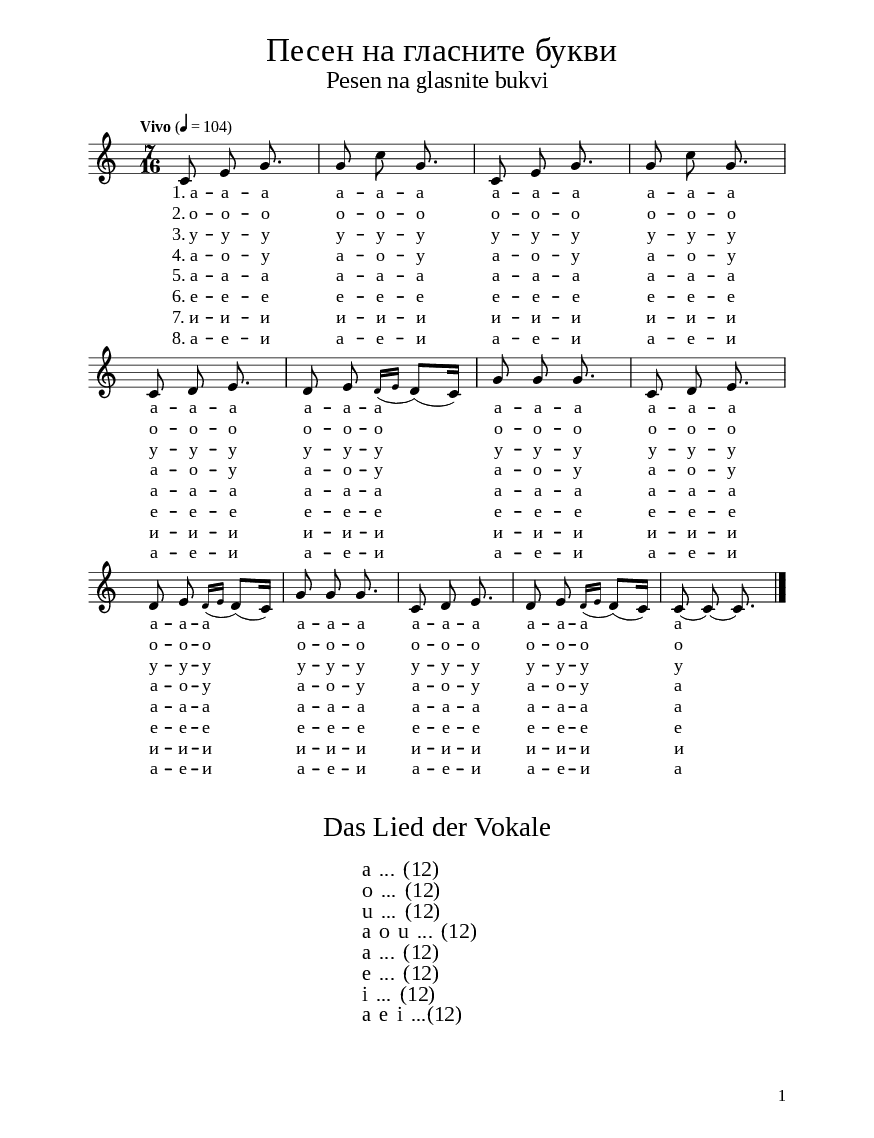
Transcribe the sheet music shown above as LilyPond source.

\version "2.24.0"

% include paper part and global functions
\include "include/globals.ily"

\bookpart {
  \label #'ref067
  \tocItem \markup "Песен на гласните букви – Pesen na glasnite bukvi"
  \include "include/bookpart-paper.ily"
  \score {
    \include "include/score-layout.ily"

    \new Voice \relative c' {
      \clef treble
      \key c \major
      \time 7/16
      \tempoFunc "Vivo" 4 "104"
      \autoBeamOff
      c8 e8 g8. | g8 c8 g8. | c,8 e8 g8. | g8 c8 g8. | \break
      c,8 d8 e8. | d8 e8  \acciaccatura {d16[e16]} d8([c16]) | g'8 g8 g8. | c,8 d8 e8. | \break
      d8 e8 \acciaccatura {d16[e16]} d8([c16]) | g'8 g8 g8. | c,8 d8 e8. | d8 e8 \acciaccatura {d16[e16]} d8([c16]) | c8~ c8~ c8. | \bar "|." \break
    }

    \addlyrics {
      "1. a" -- a -- a  a -- a -- a  a -- a -- a  a -- a -- a
      a -- a -- a  a -- a -- a  a -- a -- a  a -- a -- a
      a -- a -- a  a -- a -- a  a -- a -- a  a -- a -- a a
    }

    \addlyrics {
      "2. o" -- o -- o  o -- o -- o  o -- o -- o  o -- o -- o
      o -- o -- o  o -- o -- o  o -- o -- o  o -- o -- o
      o -- o -- o  o -- o -- o  o -- o -- o  o -- o -- o o
    }

    \addlyrics {
      "3. у" -- у -- у  у -- у -- у  у -- у -- у  у -- у -- у
      у -- у -- у  у -- у -- у  у -- у -- у  у -- у -- у
      у -- у -- у  у -- у -- у  у -- у -- у  у -- у -- у у
    }

    \addlyrics {
      "4. а" -- о -- у  а -- о -- у  а -- о -- у  а -- о -- у
      а -- о -- у  а -- о -- у  а -- о -- у  а -- о -- у
      а -- о -- у  а -- о -- у  а -- о -- у  а -- о -- у а
    }

    \addlyrics {
      "5. a" -- a -- a  a -- a -- a  a -- a -- a  a -- a -- a
      a -- a -- a  a -- a -- a  a -- a -- a  a -- a -- a
      a -- a -- a  a -- a -- a  a -- a -- a  a -- a -- a a
    }

    \addlyrics {
      "6. e" -- e -- e  e -- e -- e  e -- e -- e  e -- e -- e
      e -- e -- e  e -- e -- e  e -- e -- e  e -- e -- e
      e -- e -- e  e -- e -- e  e -- e -- e  e -- e -- e e
    }

    \addlyrics {
      "7. и" -- и -- и  и -- и -- и  и -- и -- и  и -- и -- и
      и -- и -- и  и -- и -- и  и -- и -- и  и -- и -- и
      и -- и -- и  и -- и -- и  и -- и -- и  и -- и -- и и
    }

    \addlyrics {
      "8. а" -- е -- и  а -- е -- и  а -- е -- и  а -- е -- и
      а -- е -- и  а -- е -- и  а -- е -- и  а -- е -- и
      а -- е -- и  а -- е -- и  а -- е -- и  а -- е -- и а
    }

    \header {
      title = \titleFunc " Песен на гласните букви" "Pesen na glasnite bukvi"
    }

    \midi{}

  } % score



  \markup \empty-two

  % include foreign translation(s) of the song
  \version "2.22.1"

\markup \fill-line { \fontsize #deTitleFontSize "Das Lied der Vokale" }
\markup \null
\markup \null
\markup \fontsize #deCoupletFontSize {
  \hspace #25
  \override #`(baseline-skip . ,deCoupletBaselineSkip)

  \column {
     \line { " "a ... (12)}
     \line { " "o ... (12)}
     \line { " "u ...  (12)}
     \line { " "a o u ... (12)}
     \line { " "a ...  (12)}
     \line { " "e ... (12)}
     \line { " "i ... (12)}
     
    \line { " " a e i ...(12)}
   }
}    


} % bookpart
